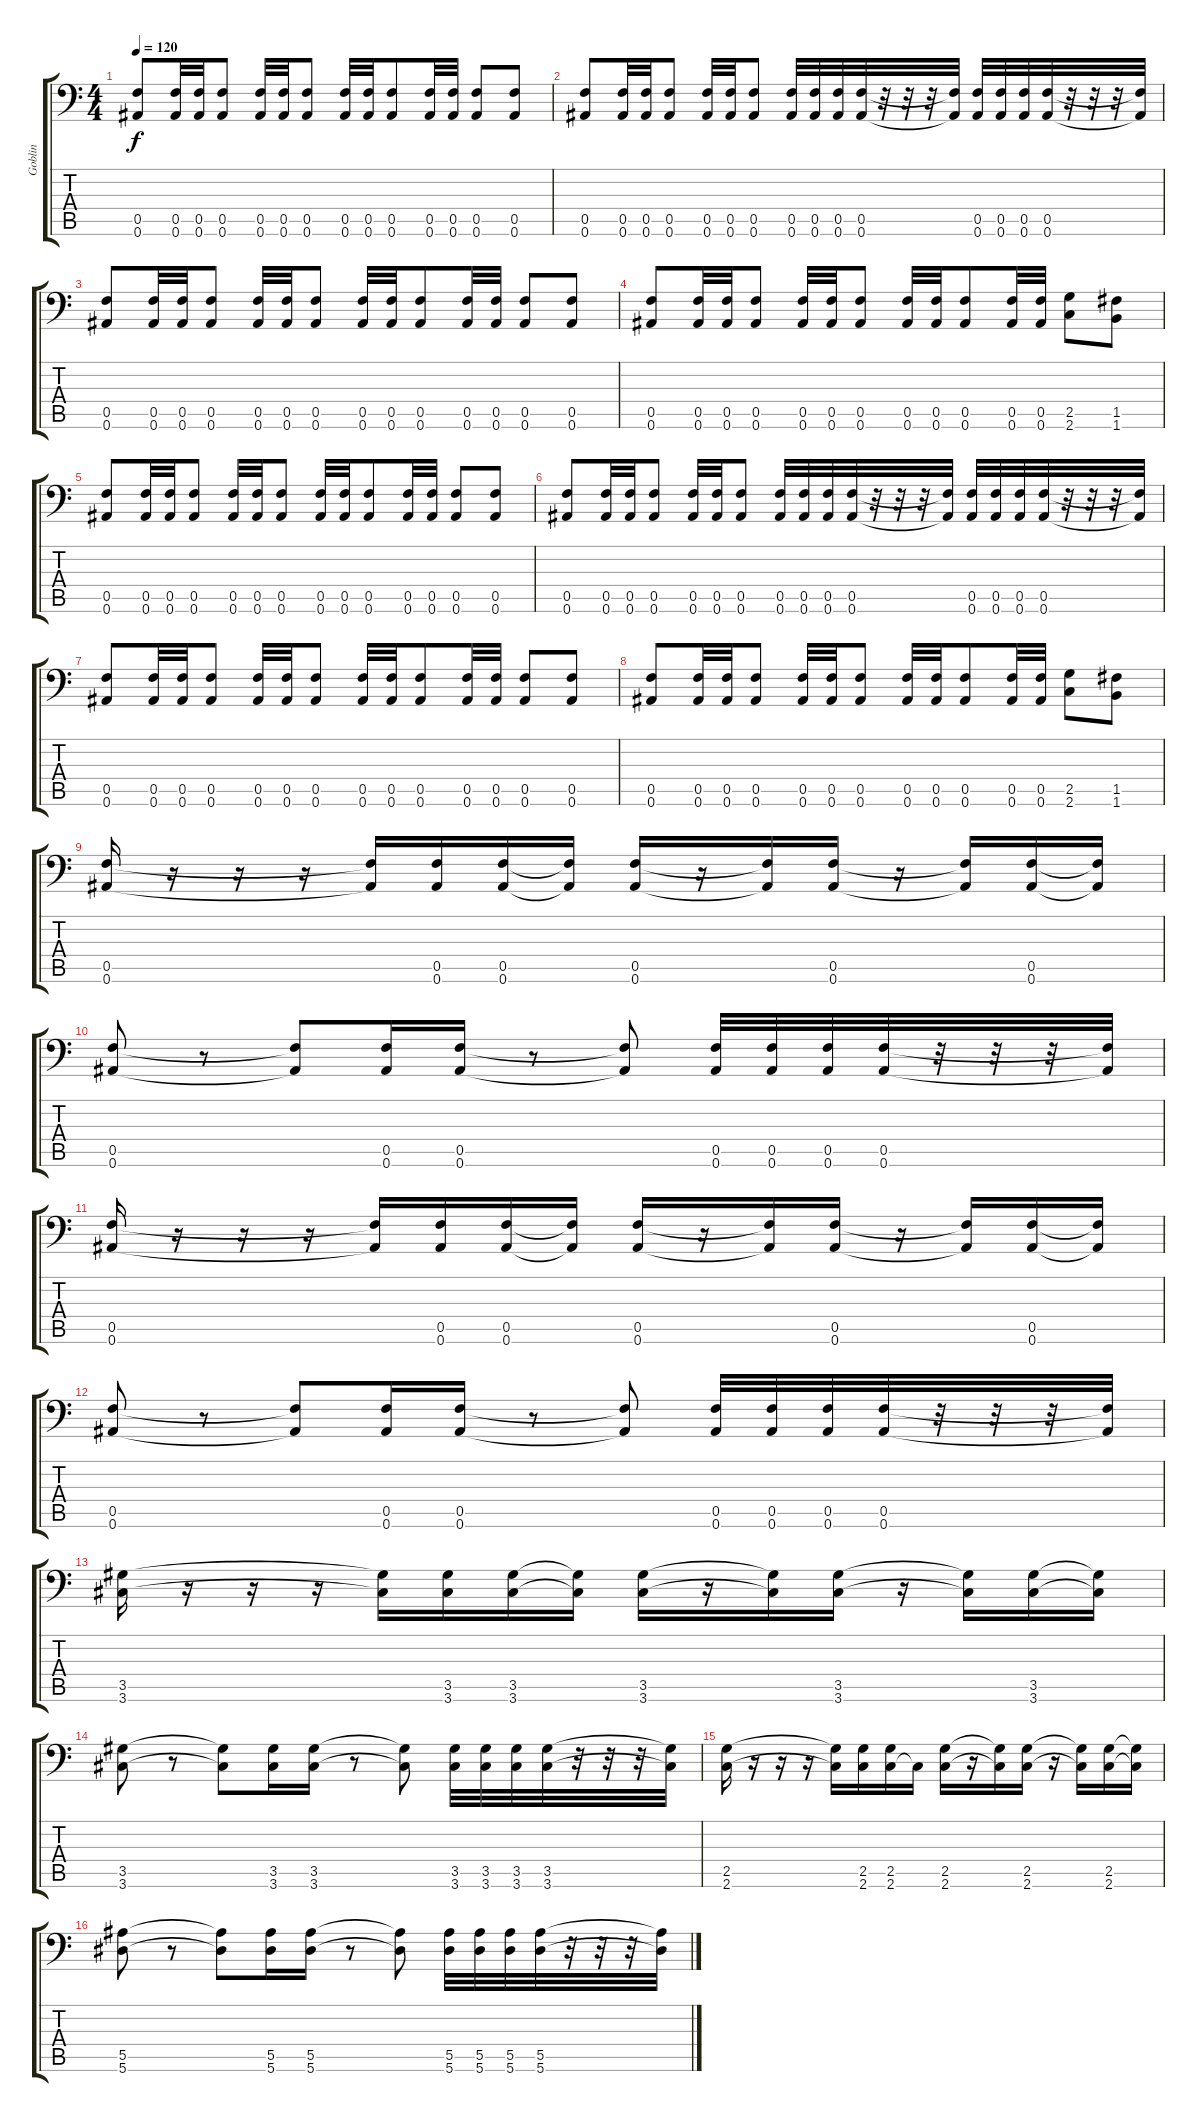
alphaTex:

\track ("Goblin" "Goblin") {instrument distortionguitar}
\staff {score tabs}
\tuning (C4 G3 Eb3 Bb2 F2 Bb1) {hide}
\ts (4 4)
\tempo 120
\clef f4
\ks c
(0.5 0.6).8{dy f} (0.5 0.6).32 (0.5 0.6).32 (0.5 0.6).8 (0.5 0.6).32 (0.5 0.6).32 (0.5 0.6).8 (0.5 0.6).32 (0.5 0.6).32 (0.5 0.6).8 (0.5 0.6).32 (0.5 0.6).32 (0.5 0.6).8 (0.5 0.6).8 |
(0.5 0.6).8 (0.5 0.6).32 (0.5 0.6).32 (0.5 0.6).8 (0.5 0.6).32 (0.5 0.6).32 (0.5 0.6).8 (0.5 0.6).32 (0.5 0.6).32 (0.5 0.6).32 (0.5 0.6).32 r.32 r.32 r.32 (0.5{t} 0.6{t}).32 (0.5 0.6).32 (0.5 0.6).32 (0.5 0.6).32 (0.5 0.6).32 r.32 r.32 r.32 (0.5{t} 0.6{t}).32 |
(0.5 0.6).8 (0.5 0.6).32 (0.5 0.6).32 (0.5 0.6).8 (0.5 0.6).32 (0.5 0.6).32 (0.5 0.6).8 (0.5 0.6).32 (0.5 0.6).32 (0.5 0.6).8 (0.5 0.6).32 (0.5 0.6).32 (0.5 0.6).8 (0.5 0.6).8 |
(0.5 0.6).8 (0.5 0.6).32 (0.5 0.6).32 (0.5 0.6).8 (0.5 0.6).32 (0.5 0.6).32 (0.5 0.6).8 (0.5 0.6).32 (0.5 0.6).32 (0.5 0.6).8 (0.5 0.6).32 (0.5 0.6).32 (2.5 2.6).8 (1.5 1.6).8 |
(0.5 0.6).8 (0.5 0.6).32 (0.5 0.6).32 (0.5 0.6).8 (0.5 0.6).32 (0.5 0.6).32 (0.5 0.6).8 (0.5 0.6).32 (0.5 0.6).32 (0.5 0.6).8 (0.5 0.6).32 (0.5 0.6).32 (0.5 0.6).8 (0.5 0.6).8 |
(0.5 0.6).8 (0.5 0.6).32 (0.5 0.6).32 (0.5 0.6).8 (0.5 0.6).32 (0.5 0.6).32 (0.5 0.6).8 (0.5 0.6).32 (0.5 0.6).32 (0.5 0.6).32 (0.5 0.6).32 r.32 r.32 r.32 (0.5{t} 0.6{t}).32 (0.5 0.6).32 (0.5 0.6).32 (0.5 0.6).32 (0.5 0.6).32 r.32 r.32 r.32 (0.5{t} 0.6{t}).32 |
(0.5 0.6).8 (0.5 0.6).32 (0.5 0.6).32 (0.5 0.6).8 (0.5 0.6).32 (0.5 0.6).32 (0.5 0.6).8 (0.5 0.6).32 (0.5 0.6).32 (0.5 0.6).8 (0.5 0.6).32 (0.5 0.6).32 (0.5 0.6).8 (0.5 0.6).8 |
(0.5 0.6).8 (0.5 0.6).32 (0.5 0.6).32 (0.5 0.6).8 (0.5 0.6).32 (0.5 0.6).32 (0.5 0.6).8 (0.5 0.6).32 (0.5 0.6).32 (0.5 0.6).8 (0.5 0.6).32 (0.5 0.6).32 (2.5 2.6).8 (1.5 1.6).8 |
(0.5 0.6).16 r.16 r.16 r.16 (0.5{t} 0.6{t}).16 (0.5 0.6).16 (0.5 0.6).16 (0.5{t} 0.6{t}).16 (0.5 0.6).16 r.16 (0.5{t} 0.6{t}).16 (0.5 0.6).16 r.16 (0.5{t} 0.6{t}).16 (0.5 0.6).16 (0.5{t} 0.6{t}).16 |
(0.5 0.6).8 r.8 (0.5{t} 0.6{t}).8 (0.5 0.6).16 (0.5 0.6).16 r.8 (0.5{t} 0.6{t}).8 (0.5 0.6).32 (0.5 0.6).32 (0.5 0.6).32 (0.5 0.6).32 r.32 r.32 r.32 (0.5{t} 0.6{t}).32 |
(0.5 0.6).16 r.16 r.16 r.16 (0.5{t} 0.6{t}).16 (0.5 0.6).16 (0.5 0.6).16 (0.5{t} 0.6{t}).16 (0.5 0.6).16 r.16 (0.5{t} 0.6{t}).16 (0.5 0.6).16 r.16 (0.5{t} 0.6{t}).16 (0.5 0.6).16 (0.5{t} 0.6{t}).16 |
(0.5 0.6).8 r.8 (0.5{t} 0.6{t}).8 (0.5 0.6).16 (0.5 0.6).16 r.8 (0.5{t} 0.6{t}).8 (0.5 0.6).32 (0.5 0.6).32 (0.5 0.6).32 (0.5 0.6).32 r.32 r.32 r.32 (0.5{t} 0.6{t}).32 |
(3.5 3.6).16 r.16 r.16 r.16 (3.5{t} 3.6{t}).16 (3.5 3.6).16 (3.5 3.6).16 (3.5{t} 3.6{t}).16 (3.5 3.6).16 r.16 (3.5{t} 3.6{t}).16 (3.5 3.6).16 r.16 (3.5{t} 3.6{t}).16 (3.5 3.6).16 (3.5{t} 3.6{t}).16 |
(3.5 3.6).8 r.8 (3.5{t} 3.6{t}).8 (3.5 3.6).16 (3.5 3.6).16 r.8 (3.5{t} 3.6{t}).8 (3.5 3.6).32 (3.5 3.6).32 (3.5 3.6).32 (3.5 3.6).32 r.32 r.32 r.32 (3.5{t} 3.6{t}).32 |
(2.5 2.6).16 r.16 r.16 r.16 (2.5{t} 2.6{t}).16 (2.5 2.6).16 (2.5 2.6).16 2.6{t}.16 (2.5 2.6).16 r.16 (2.5{t} 2.6{t}).16 (2.5 2.6).16 r.16 (2.5{t} 2.6{t}).16 (2.5 2.6).16 (2.5{t} 2.6{t}).16 |
(5.5 5.6).8 r.8 (5.5{t} 5.6{t}).8 (5.5 5.6).16 (5.5 5.6).16 r.8 (5.5{t} 5.6{t}).8 (5.5 5.6).32 (5.5 5.6).32 (5.5 5.6).32 (5.5 5.6).32 r.32 r.32 r.32 (5.5{t} 5.6{t}).32
